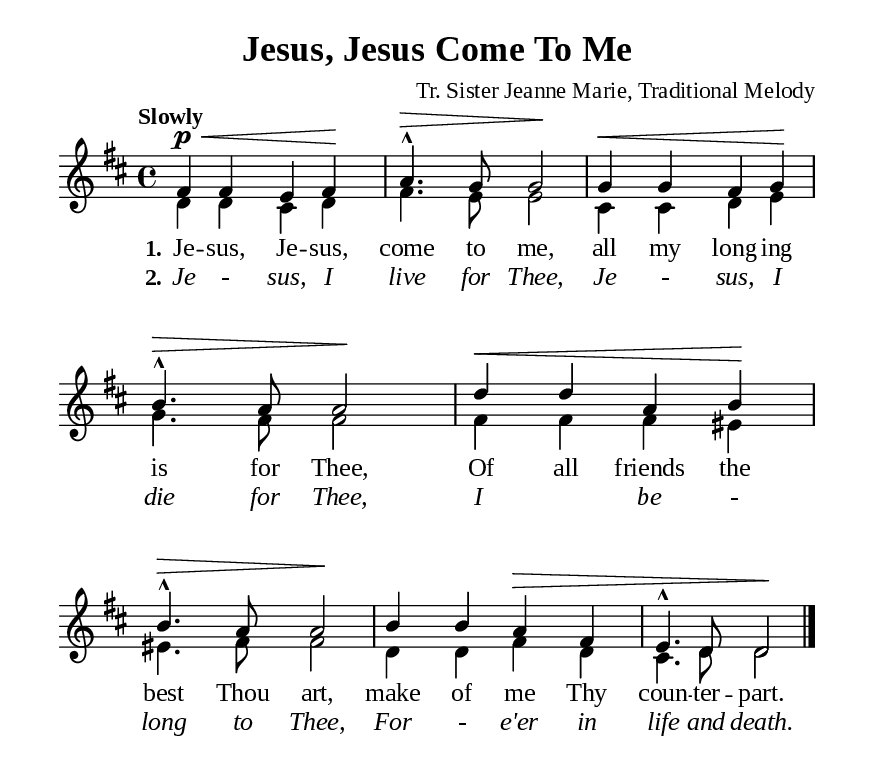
\version "2.18.2"

\header {
  title = "Jesus, Jesus Come To Me"
  composer = "Tr. Sister Jeanne Marie, Traditional Melody"
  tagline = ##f
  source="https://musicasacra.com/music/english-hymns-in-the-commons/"
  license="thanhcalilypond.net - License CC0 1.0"
}

global= {
  \key d \major
  \time 4/4
  \tempo "Slowly"
  \dynamicUp
  \override Score.BarNumber.break-visibility = ##(#f #f #f)
  \override Lyrics.LyricSpace.minimum-distance = #3.0
}

\paper {
  #(set-paper-size "a5")
  top-margin = 10\mm
  bottom-margin = 5\mm
  left-margin = 10\mm
  right-margin = 10\mm
  indent = #0
  #(define fonts
	 (make-pango-font-tree "Liberation Serif"
	 		       "Liberation Serif"
			       "Liberation Serif"
			       (/ 20 20)))
  system-system-spacing = #'((basic-distance . 3) (padding . 5))
}

printItalic = \with {
  \override LyricText.font-shape = #'italic
}

% Soprano verse music
musicVerseSoprano = \relative c' {
  %{ 01 %} fis4 \p \< fis e fis \! |
  %{ 02 %} a4.-^ \> g8 g2 \! |
  %{ 03 %} g4 \< g fis g \! |
  %{ 04 %} b4.-^ \> a8 a2 \! |
  %{ 05 %} d4 \< d a b \! |
  %{ 06 %} b4.-^ \> a8 a2 \! |
  %{ 07 %} b4 b a \> fis |
  %{ 08 %} e4.-^ d8 d2 \! \bar "|."
}

% Basso verse music
musicVerseBasso = \relative c' {
  %{ 01 %} d4 d cis d |
  %{ 02 %} fis4. e8 e2 |
  %{ 03 %} cis4 cis d e |
  %{ 04 %} g4. fis8 fis2 |
  %{ 05 %} fis4 fis fis eis |
  %{ 06 %} eis4. fis8 fis2 |
  %{ 07 %} d4 d fis d |
  %{ 08 %} cis4. d8 d2 \bar "|."
}

% Verse lyrics
verseOne = \lyricmode {
  \set stanza = #"1."
  Je -- sus, Je -- sus, come to me, all my long -- ing is for Thee,
  Of all friends the best Thou art, make of me Thy coun -- ter -- part.
}

verseTwo = \lyricmode {
  \set stanza = #"2."
  Je - sus, I live for Thee, Je - sus, I die for Thee,
  I _ be - long to Thee, For - e'er in life and death.
}

% Layout
\score {
    \new ChoirStaff <<
      \new Staff <<
        \clef "treble"
        \new Voice = "sopranos" { \voiceOne \global \stemUp \slurUp \musicVerseSoprano }
        \new Voice = "basso" { \voiceTwo \global \stemDown \slurDown \musicVerseBasso }
      >>
      \new Lyrics \lyricsto sopranos \verseOne
      \new Lyrics \printItalic \lyricsto sopranos \verseTwo
    >>
}
